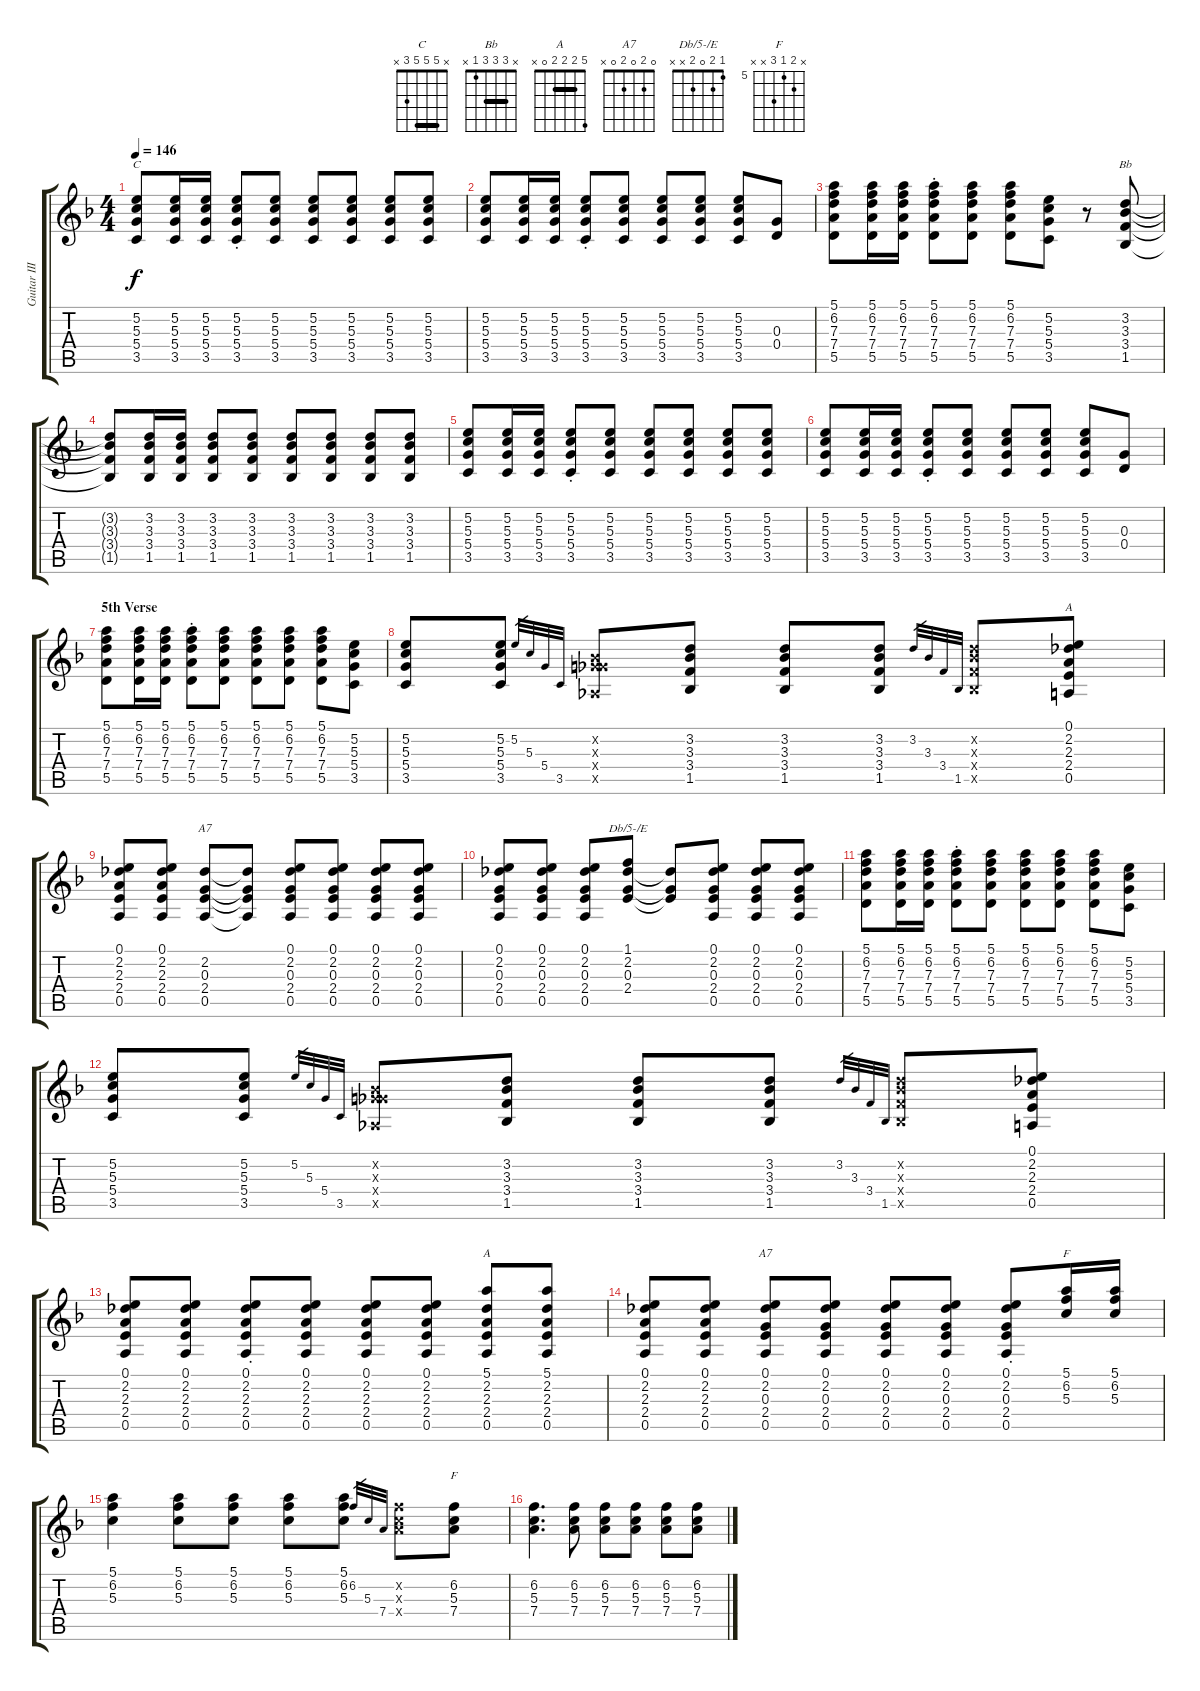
\track ("Guitar III" "Guitar III") {instrument electricguitarclean}
\staff {score tabs}
\tuning (E4 B3 G3 D3 A2 E2) {hide}
\chord ("C" x 5 5 5 3 x) {barre 5}
\chord ("Bb" x 3 3 3 1 x) {barre 3}
\chord ("A" 0 2 2 2 0 x)
\chord ("A7" x 2 0 2 0 x)
\chord ("Db/5-/E" 1 2 0 2 x x)
\chord ("A" 5 2 2 2 0 x) {barre 2}
\chord ("A7" 0 2 0 2 0 x)
\chord ("F" 5 6 5 x x x) {firstfret 5 barre 5}
\chord ("F" x 6 5 7 x x) {firstfret 5}
\ts (4 4)
\tempo 146
\clef g2
\ks f
(5.2 5.3 5.4 3.5).8{ch "C" dy f} (5.2 5.3 5.4 3.5).16 (5.2 5.3 5.4 3.5).16 (5.2{st} 5.3{st} 5.4{st} 3.5{st}).8 (5.2 5.3 5.4 3.5).8 (5.2 5.3 5.4 3.5).8 (5.2 5.3 5.4 3.5).8 (5.2 5.3 5.4 3.5).8 (5.2 5.3 5.4 3.5).8 |
(5.2 5.3 5.4 3.5).8 (5.2 5.3 5.4 3.5).16 (5.2 5.3 5.4 3.5).16 (5.2{st} 5.3{st} 5.4{st} 3.5{st}).8 (5.2 5.3 5.4 3.5).8 (5.2 5.3 5.4 3.5).8 (5.2 5.3 5.4 3.5).8 (5.2 5.3 5.4 3.5).8 (0.3 0.4).8 |
(5.1 6.2 7.3 7.4 5.5).8 (5.1 6.2 7.3 7.4 5.5).16 (5.1 6.2 7.3 7.4 5.5).16 (5.1{st} 6.2{st} 7.3{st} 7.4{st} 5.5{st}).8 (5.1 6.2 7.3 7.4 5.5).8 (5.1 6.2 7.3 7.4 5.5).8 (5.2 5.3 5.4 3.5).8 r.8 (3.2 3.3 3.4 1.5).8{ch "Bb"} |
(3.2{t} 3.3{t} 3.4{t} 1.5{t}).8 (3.2 3.3 3.4 1.5).16 (3.2 3.3 3.4 1.5).16 (3.2 3.3 3.4 1.5).8 (3.2 3.3 3.4 1.5).8 (3.2 3.3 3.4 1.5).8 (3.2 3.3 3.4 1.5).8 (3.2 3.3 3.4 1.5).8 (3.2 3.3 3.4 1.5).8 |
(5.2 5.3 5.4 3.5).8 (5.2 5.3 5.4 3.5).16 (5.2 5.3 5.4 3.5).16 (5.2{st} 5.3{st} 5.4{st} 3.5{st}).8 (5.2 5.3 5.4 3.5).8 (5.2 5.3 5.4 3.5).8 (5.2 5.3 5.4 3.5).8 (5.2 5.3 5.4 3.5).8 (5.2 5.3 5.4 3.5).8 |
(5.2 5.3 5.4 3.5).8 (5.2 5.3 5.4 3.5).16 (5.2 5.3 5.4 3.5).16 (5.2{st} 5.3{st} 5.4{st} 3.5{st}).8 (5.2 5.3 5.4 3.5).8 (5.2 5.3 5.4 3.5).8 (5.2 5.3 5.4 3.5).8 (5.2 5.3 5.4 3.5).8 (0.3 0.4).8 |
\section ("" "5th Verse")
(5.1 6.2 7.3 7.4 5.5).8 (5.1 6.2 7.3 7.4 5.5).16 (5.1 6.2 7.3 7.4 5.5).16 (5.1{st} 6.2{st} 7.3{st} 7.4{st} 5.5{st}).8 (5.1 6.2 7.3 7.4 5.5).8 (5.1 6.2 7.3 7.4 5.5).8 (5.1 6.2 7.3 7.4 5.5).8 (5.1 6.2 7.3 7.4 5.5).8 (5.2 5.3 5.4 3.5).8 |
(5.2 5.3 5.4 3.5).8 (5.2 5.3 5.4 3.5).8 5.2.32{gr} 5.3.32{gr} 5.4.32{gr} 3.5.32{gr} (-1.2{x} -1.3{x} 5.4{x} -1.5{x}).8 (3.2 3.3 3.4 1.5).8 (3.2 3.3 3.4 1.5).8 (3.2 3.3 3.4 1.5).8 3.2.32{gr} 3.3.32{gr} 3.4.32{gr} 1.5.32{gr} (3.2{x} 3.3{x} 3.4{x} 1.5{x}).8 (0.1 2.2 2.3 2.4 0.5).8{ch "A"} |
(0.1 2.2 2.3 2.4 0.5).8 (0.1 2.2 2.3 2.4 0.5).8 (2.2 0.3 2.4 0.5).8{ch "A7"} (2.2{t} 0.3{t} 2.4{t} 0.5{t}).8 (0.1 2.2 0.3 2.4 0.5).8 (0.1 2.2 0.3 2.4 0.5).8 (0.1 2.2 0.3 2.4 0.5).8 (0.1 2.2 0.3 2.4 0.5).8 |
(0.1 2.2 0.3 2.4 0.5).8 (0.1 2.2 0.3 2.4 0.5).8 (0.1 2.2 0.3 2.4 0.5).8 (1.1 2.2 0.3 2.4).8{ch "Db/5-/E"} (2.2{t} 0.3{t} 2.4{t}).8 (0.1 2.2 0.3 2.4 0.5).8 (0.1 2.2 0.3 2.4 0.5).8 (0.1 2.2 0.3 2.4 0.5).8 |
(5.1 6.2 7.3 7.4 5.5).8 (5.1 6.2 7.3 7.4 5.5).16 (5.1 6.2 7.3 7.4 5.5).16 (5.1{st} 6.2{st} 7.3{st} 7.4{st} 5.5{st}).8 (5.1 6.2 7.3 7.4 5.5).8 (5.1 6.2 7.3 7.4 5.5).8 (5.1 6.2 7.3 7.4 5.5).8 (5.1 6.2 7.3 7.4 5.5).8 (5.2 5.3 5.4 3.5).8 |
(5.2 5.3 5.4 3.5).8 (5.2 5.3 5.4 3.5).8 5.2.32{gr} 5.3.32{gr} 5.4.32{gr} 3.5.32{gr} (-1.2{x} -1.3{x} 5.4{x} -1.5{x}).8 (3.2 3.3 3.4 1.5).8 (3.2 3.3 3.4 1.5).8 (3.2 3.3 3.4 1.5).8 3.2.32{gr} 3.3.32{gr} 3.4.32{gr} 1.5.32{gr} (3.2{x} 3.3{x} 3.4{x} 1.5{x}).8 (0.1 2.2 2.3 2.4 0.5).8 |
(0.1 2.2 2.3 2.4 0.5).8 (0.1 2.2 2.3 2.4 0.5).8 (0.1{st} 2.2{st} 2.3{st} 2.4{st} 0.5{st}).8 (0.1 2.2 2.3 2.4 0.5).8 (0.1 2.2 2.3 2.4 0.5).8 (0.1 2.2 2.3 2.4 0.5).8 (5.1 2.2 2.3 2.4 0.5).8{ch "A"} (5.1 2.2 2.3 2.4 0.5).8 |
(0.1 2.2 2.3 2.4 0.5).8 (0.1 2.2 2.3 2.4 0.5).8 (0.1 2.2 0.3 2.4 0.5).8{ch "A7"} (0.1 2.2 0.3 2.4 0.5).8 (0.1 2.2 0.3 2.4 0.5).8 (0.1 2.2 0.3 2.4 0.5).8 (0.1{st} 2.2{st} 0.3{st} 2.4{st} 0.5{st}).8 (5.1 6.2 5.3).16{ch "F"} (5.1 6.2 5.3).16 |
(5.1 6.2 5.3).4 (5.1 6.2 5.3).8 (5.1 6.2 5.3).8 (5.1 6.2 5.3).8 (5.1 6.2 5.3).8 6.2.32{gr} 5.3.32{gr} 7.4.32{gr} (6.2{x} 5.3{x} 7.4{x}).8 (6.2 5.3 7.4).8{ch "F"} |
(6.2 5.3 7.4).4{d} (6.2 5.3 7.4).8 (6.2 5.3 7.4).8 (6.2 5.3 7.4).8 (6.2 5.3 7.4).8 (6.2 5.3 7.4).8
